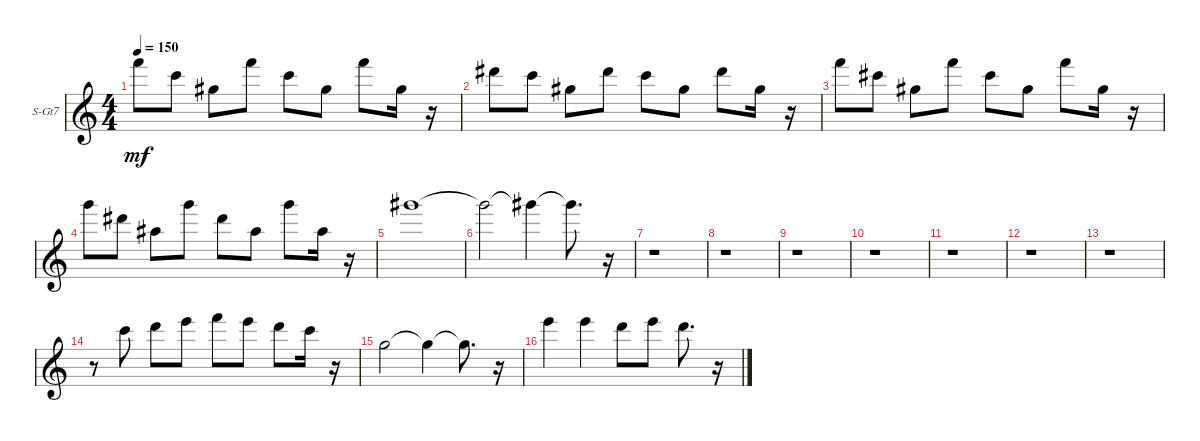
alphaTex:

\bracketExtendMode groupsimilarinstruments
\firstSystemTrackNameOrientation horizontal
\otherSystemsTrackNameOrientation horizontal
\track ("Vibraphone" "S-Gt7") {instrument violin}
\staff {score}
\tuning (E4 B3 G3 D3 A2 E2 B1)
\displaytranspose 12
\ts (4 4)
\tempo 150
\clef g2
\ks c
13.1.8{dy mf} 8.1.8 4.1.8 13.1.8 8.1.8 4.1.8 13.1.8 4.1.16 r.16 |
11.1.8 8.1.8 4.1.8 11.1.8 8.1.8 4.1.8 11.1.8 4.1.16 r.16 |
13.1.8 9.1.8 4.1.8 13.1.8 9.1.8 4.1.8 13.1.8 4.1.16 r.16 |
15.1.8 11.1.8 6.1.8 15.1.8 11.1.8 6.1.8 15.1.8 6.1.16 r.16 |
16.1.1 |
16.1{t}.2 16.1{t}.4 16.1{t}.8{d} r.16 |
r.1 |
r.1 |
r.1 |
r.1 |
r.1 |
r.1 |
r.1 |
r.8 8.1.8 10.1.8 12.1.8 13.1.8 12.1.8 10.1.8 8.1.16 r.16 |
3.1.2 3.1{t}.4 3.1{t}.8{d} r.16 |
12.1.4 12.1.4 10.1.8 12.1.8 10.1.8{d} r.16
